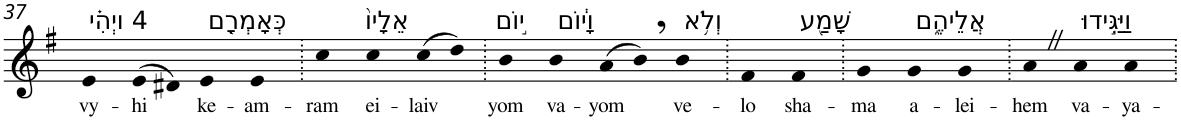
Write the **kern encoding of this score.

**kern	**text
*part1	*part1
*staff1	*staff1
*I"Piano	*
*I'Pno	*
!!LO:PB:g=z
*clefG2	*
*k[f#]	*
*G:	*
=37	=37
!LO:TX:a:t=4 ויְהִ֗י	!
!	!LO:LY:b
4e	vy-
!	!LO:LY:b
(>8e	-hi
8d#X)	.
!LO:TX:a:t=כְּאָמְרָ֤ם	!
!	!LO:LY:b
4e	ke-
!	!LO:LY:b
4e	-am-
=38.	=38.
!	!LO:LY:b
4cc	-ram
!LO:TX:a:t=אֵלָיו֙	!
!	!LO:LY:b
4cc	ei-
!	!LO:LY:b
(>8cc	-laiv
8dd)	.
=39.	=39.
!LO:TX:a:t=י֣וֹם	!
!	!LO:LY:b
4b	yom
!LO:TX:a:t=וָי֔וֹם	!
!	!LO:LY:b
4b	va-
!	!LO:LY:b
(>8a	-yom
8b,)	.
!LO:TX:a:t=וְלֹ֥א	!
!	!LO:LY:b
4b	ve-
=40.	=40.
!	!LO:LY:b
4f#	-lo
!LO:TX:a:t=שָׁמַ֖ע	!
!	!LO:LY:b
4f#	sha-
=41.	=41.
!	!LO:LY:b
4g	-ma
!LO:TX:a:t=אֲלֵיהֶ֑ם	!
!	!LO:LY:b
4g	a-
!	!LO:LY:b
4g	-lei-
=42.	=42.
!	!LO:LY:b
4aZ	-hem
!LO:TX:a:t=וַיַּגִּ֣ידוּ	!
!	!LO:LY:b
4a	va-
!	!LO:LY:b
4a	-ya-
=.	=.
*-	*-
